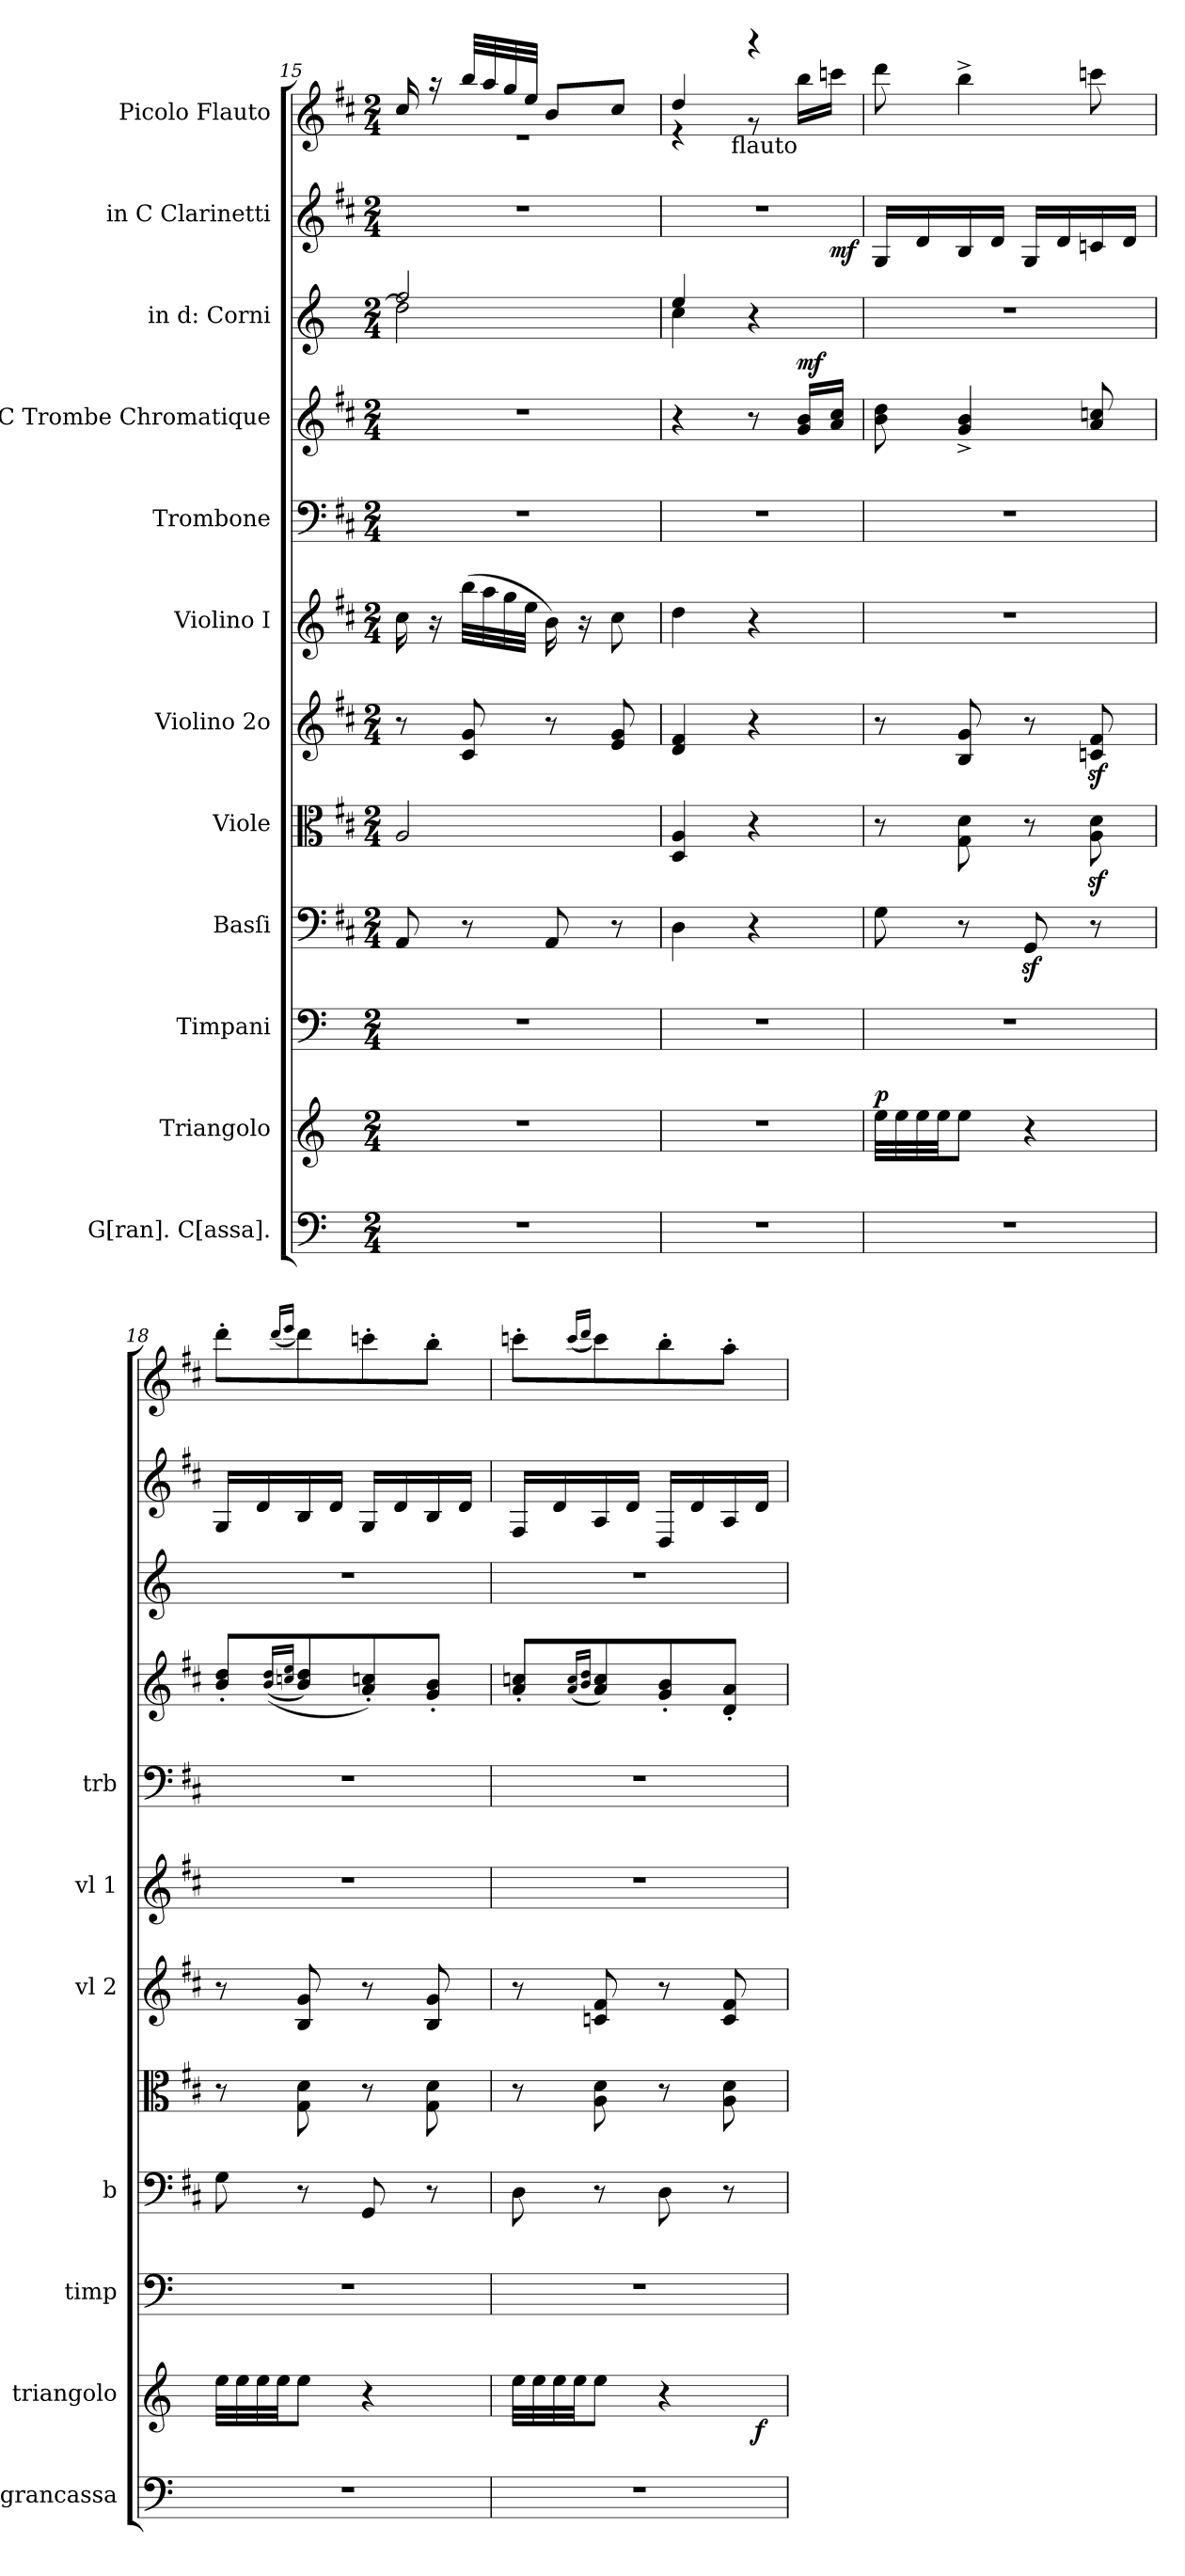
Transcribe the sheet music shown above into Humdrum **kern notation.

**kern	**kern	**dynam	**kern	**kern	**kern	**kern	**kern	**kern	**kern	**dynam	**kern	**kern	**dynam	**kern
*part12	*part11	*part11	*part10	*part9	*part8	*part7	*part6	*part5	*part4	*part4	*part3	*part2	*part2	*part1
*staff12	*staff11	*staff11	*staff10	*staff9	*staff8	*staff7	*staff6	*staff5	*staff4	*staff4	*staff3	*staff2	*staff2	*staff1
*I"G[ran]. C[assa].	*I"Triangolo	*	*I"Timpani	*I"Basſi	*I"Viole	*I"Violino 2o	*I"Violino I	*I"Trombone	*I"in C Trombe Chromatique	*	*I"in d: Corni	*I"in C Clarinetti	*	*I"Picolo Flauto
*I'grancassa	*I'triangolo	*	*I'timp	*I'b	*	*I'vl 2	*I'vl 1	*I'trb	*	*	*	*	*	*
*clefF4	*clefG2	*	*clefF4	*clefF4	*clefC3	*clefG2	*clefG2	*clefF4	*clefG2	*	*clefG2	*clefG2	*	*clefG2
*	*	*	*	*	*	*	*	*	*	*	*ITrd6c10	*	*	*
*k[]	*k[]	*	*k[]	*k[f#c#]	*k[f#c#]	*k[f#c#]	*k[f#c#]	*k[f#c#]	*k[f#c#]	*	*k[f#c#]	*k[f#c#]	*	*k[f#c#]
*M2/4	*M2/4	*	*M2/4	*M2/4	*M2/4	*M2/4	*M2/4	*M2/4	*M2/4	*	*M2/4	*M2/4	*	*M2/4
=15	=15	=15	=15	=15	=15	=15	=15	=15	=15	=15	=15	=15	=15	=15
*	*	*	*	*	*	*	*	*	*	*	*^	*	*	*^
2r	2r	.	2r	8AA/	2A/	8r	16cc#\	2r	2r	.	2g/	2e\]	2r	.	16cc#/	2r
.	.	.	.	.	.	.	16r	.	.	.	.	.	.	.	16r	.
.	.	.	.	8r	.	8c#/ 8g/	(32bb\LLL	.	.	.	.	.	.	.	32bb/LLL	.
.	.	.	.	.	.	.	32aa\	.	.	.	.	.	.	.	32aa/	.
.	.	.	.	.	.	.	32gg\	.	.	.	.	.	.	.	32gg/	.
.	.	.	.	.	.	.	32ee\JJJ	.	.	.	.	.	.	.	32ee/JJJ	.
.	.	.	.	8AA/	.	8r	16b\)	.	.	.	.	.	.	.	8b/L	.
.	.	.	.	.	.	.	16r	.	.	.	.	.	.	.	.	.
.	.	.	.	8r	.	8e/ 8g/	8cc#\	.	.	.	.	.	.	.	8cc#/J	.
=16	=16	=16	=16	=16	=16	=16	=16	=16	=16	=16	=16	=16	=16	=16	=16	=16
*	*	*	*	*	*	*	*	*	*	*	*	*	*^	*	*	*
2r	2r	.	2r	4D\	4D/ 4A/	4d/ 4f#/	4dd\	2r	4r	.	4f#/	4d\	2r	4..ryy	.	4dd/	4r
.	.	.	.	4r	4r	4r	4r	.	8r	.	4r	4ryy	.	.	.	4r	8r
!	!	!	!	!	!	!	!	!	!	!	!	!	!	!	!	!	!LO:TX:b:rj:t=flauto
!	!	!	!	!	!	!	!	!	!	!LO:DY:a	!	!	!	!	!	!	!
.	.	.	.	.	.	.	.	.	16g/ 16b/LL	mf	.	.	.	.	.	.	16bb\LL
.	.	.	.	.	.	.	.	.	16a/ 16cc#/JJ	.	.	.	.	16ryy	mf	.	16cccn\JJ
*	*	*	*	*	*	*	*	*	*	*	*v	*v	*	*	*	*	*
=17	=17	=17	=17	=17	=17	=17	=17	=17	=17	=17	=17	=17	=17	=17	=17	=17
!	!	!LO:DY:a	!	!	!	!	!	!	!	!	!	!	!	!	!	!
*	*	*	*	*	*	*	*	*	*	*	*	*v	*v	*	*	*
*	*	*	*	*	*	*	*	*	*	*	*	*	*	*v	*v
2r	32ee\LLL	p	2r	8G\	8r	8r	2r	2r	8b\ 8dd\	.	2r	16G/LL	.	8ddd\
.	32ee\	.	.	.	.	.	.	.	.	.	.	.	.	.
.	32ee\	.	.	.	.	.	.	.	.	.	.	16d/	.	.
.	32ee\JJ	.	.	.	.	.	.	.	.	.	.	.	.	.
.	8ee\J	.	.	8r	8G\ 8d\	8B/ 8g/	.	.	4g^/ 4b^/	.	.	16B/	.	4bb^<\
.	.	.	.	.	.	.	.	.	.	.	.	16d/JJ	.	.
.	4r	.	.	8GGz/	8r	8r	.	.	.	.	.	16G/LL	.	.
.	.	.	.	.	.	.	.	.	.	.	.	16d/	.	.
.	.	.	.	8r	8Az>\ 8dz>\	8cnz>/ 8f#z>/	.	.	8a/ 8ccn/	.	.	16cn/	.	8cccn\
.	.	.	.	.	.	.	.	.	.	.	.	16d/JJ	.	.
=18	=18	=18	=18	=18	=18	=18	=18	=18	=18	=18	=18	=18	=18	=18
2r	32ee\LLL	.	2r	8G\	8r	8r	2r	2r	8b'\ 8dd'\L	.	2r	16G/LL	.	8ddd'\L
.	32ee\	.	.	.	.	.	.	.	.	.	.	.	.	.
.	32ee\	.	.	.	.	.	.	.	.	.	.	16d/	.	.
.	32ee\JJ	.	.	.	.	.	.	.	.	.	.	.	.	.
.	.	.	.	.	.	.	.	.	((16qqb/ 16qqdd/LL	.	.	.	.	(16qqddd/LL
.	.	.	.	.	.	.	.	.	16qqccn/ 16qqee/JJ	.	.	.	.	16qqeee/JJ
.	8ee\J	.	.	8r	8G\ 8d\	8B/ 8g/	.	.	8b/ 8dd/)	.	.	16B/	.	8ddd\)
.	.	.	.	.	.	.	.	.	.	.	.	16d/JJ	.	.
.	4r	.	.	8GG/	8r	8r	.	.	8a'/ 8ccn'/)	.	.	16G/LL	.	8cccn'\
.	.	.	.	.	.	.	.	.	.	.	.	16d/	.	.
.	.	.	.	8r	8G\ 8d\	8B/ 8g/	.	.	8g'/ 8b'/J	.	.	16B/	.	8bb'\J
.	.	.	.	.	.	.	.	.	.	.	.	16d/JJ	.	.
=19	=19	=19	=19	=19	=19	=19	=19	=19	=19	=19	=19	=19	=19	=19
*	*^	*	*	*	*	*	*	*	*	*	*	*	*	*
2r	32ee\LLL	4..ryy	.	2r	8D\	8r	8r	2r	2r	8a'/ 8ccn'/L	.	2r	16F#/LL	.	8cccn'\L
.	32ee\	.	.	.	.	.	.	.	.	.	.	.	.	.	.
.	32ee\	.	.	.	.	.	.	.	.	.	.	.	16d/	.	.
.	32ee\JJ	.	.	.	.	.	.	.	.	.	.	.	.	.	.
.	.	.	.	.	.	.	.	.	.	(16qqa/ 16qqcc/LL	.	.	.	.	(16qqccc/LL
.	.	.	.	.	.	.	.	.	.	16qqb/ 16qqdd/JJ	.	.	.	.	16qqddd/JJ
.	8ee\J	.	.	.	8r	8A\ 8d\	8cn/ 8f#/	.	.	8a/ 8cc/)	.	.	16A/	.	8ccc\)
.	.	.	.	.	.	.	.	.	.	.	.	.	16d/JJ	.	.
.	4r	.	.	.	8D\	8r	8r	.	.	8g'/ 8b'/	.	.	16D/LL	.	8bb'\
.	.	.	.	.	.	.	.	.	.	.	.	.	16d/	.	.
.	.	.	.	.	8r	8A\ 8d\	8c/ 8f#/	.	.	8d'/ 8a'/J	.	.	16A/	.	8aa'\J
.	.	16ryy	f	.	.	.	.	.	.	.	.	.	16d/JJ	.	.
*	*v	*v	*	*	*	*	*	*	*	*	*	*	*	*	*
=	=	=	=	=	=	=	=	=	=	=	=	=	=	=
*-	*-	*-	*-	*-	*-	*-	*-	*-	*-	*-	*-	*-	*-	*-
